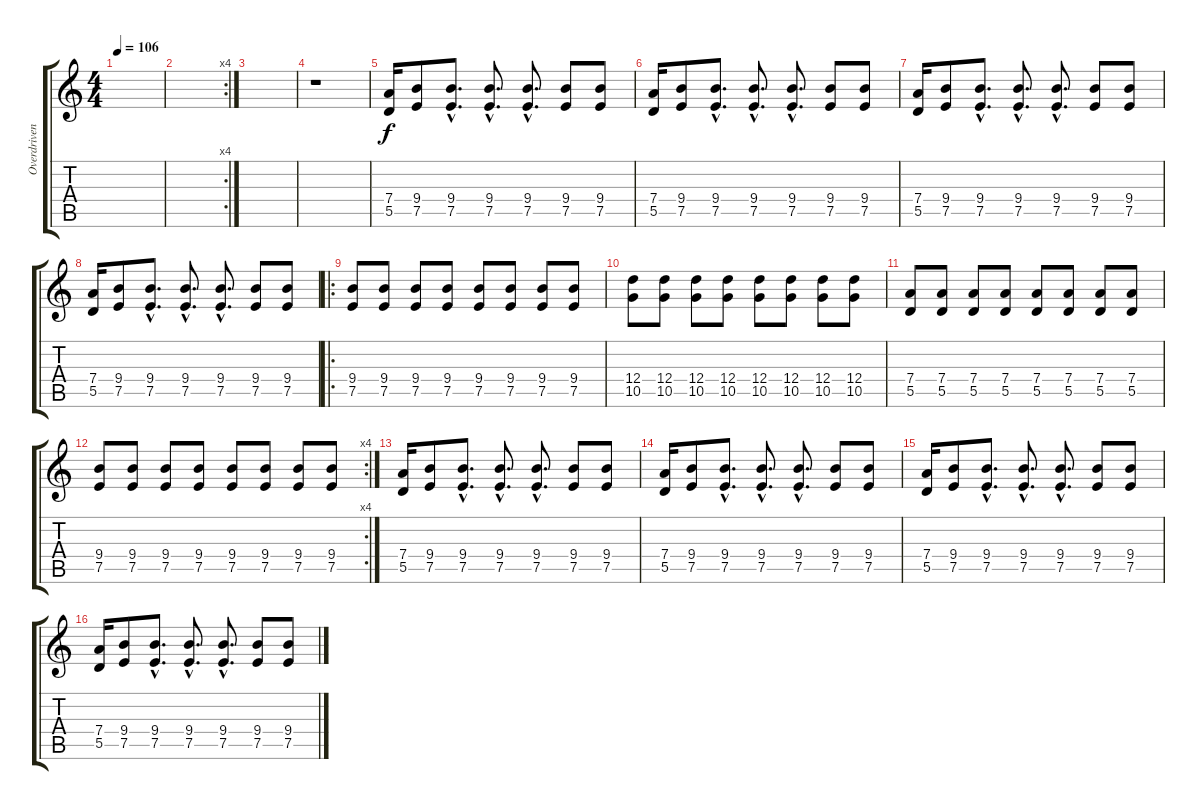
\track ("Overdriven Guitar" "Overdriven") {instrument distortionguitar}
\staff {score tabs}
\tuning (E4 B3 G3 D3 A2 D2) {hide}
\ts (4 4)
\tempo 106
\clef g2
\ks c
|
\rc 4
|
|
r.1 |
(7.4 5.5).16 (9.4 7.5).8 (9.4{hac} 7.5{hac}).8{d} (9.4{hac} 7.5{hac}).8{d} (9.4{hac} 7.5{hac}).8{d} (9.4 7.5).8 (9.4 7.5).8 |
(7.4 5.5).16 (9.4 7.5).8 (9.4{hac} 7.5{hac}).8{d} (9.4{hac} 7.5{hac}).8{d} (9.4{hac} 7.5{hac}).8{d} (9.4 7.5).8 (9.4 7.5).8 |
(7.4 5.5).16 (9.4 7.5).8 (9.4{hac} 7.5{hac}).8{d} (9.4{hac} 7.5{hac}).8{d} (9.4{hac} 7.5{hac}).8{d} (9.4 7.5).8 (9.4 7.5).8 |
(7.4 5.5).16 (9.4 7.5).8 (9.4{hac} 7.5{hac}).8{d} (9.4{hac} 7.5{hac}).8{d} (9.4{hac} 7.5{hac}).8{d} (9.4 7.5).8 (9.4 7.5).8 |
\ro
(9.4 7.5).8 (9.4 7.5).8 (9.4 7.5).8 (9.4 7.5).8 (9.4 7.5).8 (9.4 7.5).8 (9.4 7.5).8 (9.4 7.5).8 |
(12.4 10.5).8 (12.4 10.5).8 (12.4 10.5).8 (12.4 10.5).8 (12.4 10.5).8 (12.4 10.5).8 (12.4 10.5).8 (12.4 10.5).8 |
(7.4 5.5).8 (7.4 5.5).8 (7.4 5.5).8 (7.4 5.5).8 (7.4 5.5).8 (7.4 5.5).8 (7.4 5.5).8 (7.4 5.5).8 |
\rc 4
(9.4 7.5).8 (9.4 7.5).8 (9.4 7.5).8 (9.4 7.5).8 (9.4 7.5).8 (9.4 7.5).8 (9.4 7.5).8 (9.4 7.5).8 |
(7.4 5.5).16 (9.4 7.5).8 (9.4{hac} 7.5{hac}).8{d} (9.4{hac} 7.5{hac}).8{d} (9.4{hac} 7.5{hac}).8{d} (9.4 7.5).8 (9.4 7.5).8 |
(7.4 5.5).16 (9.4 7.5).8 (9.4{hac} 7.5{hac}).8{d} (9.4{hac} 7.5{hac}).8{d} (9.4{hac} 7.5{hac}).8{d} (9.4 7.5).8 (9.4 7.5).8 |
(7.4 5.5).16 (9.4 7.5).8 (9.4{hac} 7.5{hac}).8{d} (9.4{hac} 7.5{hac}).8{d} (9.4{hac} 7.5{hac}).8{d} (9.4 7.5).8 (9.4 7.5).8 |
(7.4 5.5).16 (9.4 7.5).8 (9.4{hac} 7.5{hac}).8{d} (9.4{hac} 7.5{hac}).8{d} (9.4{hac} 7.5{hac}).8{d} (9.4 7.5).8 (9.4 7.5).8
